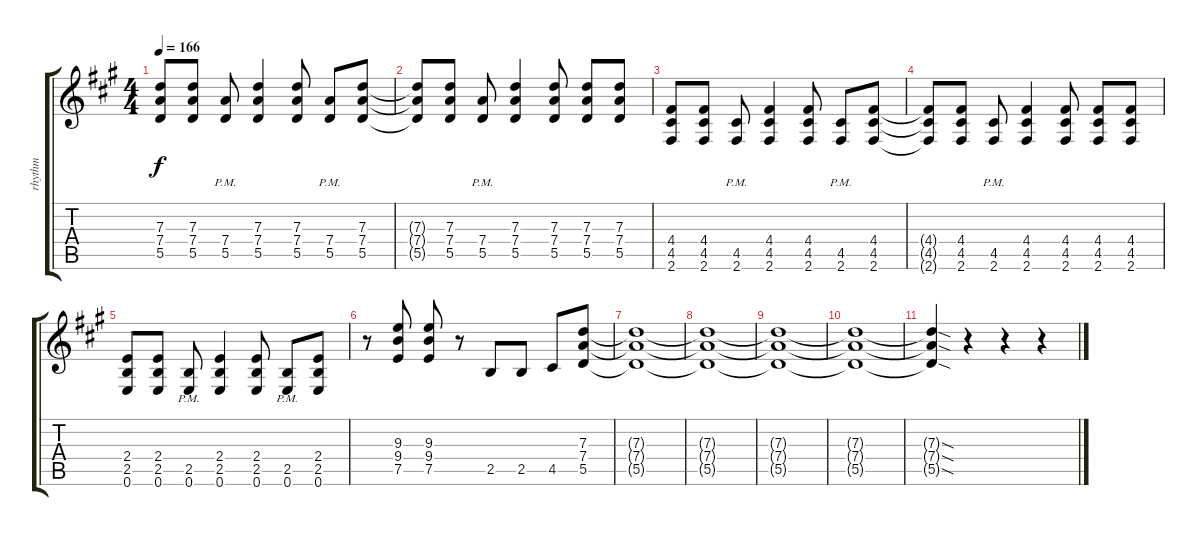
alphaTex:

\track ("rhythm" "rhythm") {instrument distortionguitar}
\staff {score tabs}
\tuning (E4 B3 G3 D3 A2 E2) {hide}
\ts (4 4)
\tempo 166
\clef g2
\ks a
(7.3 7.4 5.5).8{dy f} (7.3 7.4 5.5).8 (7.4{pm} 5.5{pm}).8 (7.3 7.4 5.5).4 (7.3 7.4 5.5).8 (7.4{pm} 5.5{pm}).8 (7.3 7.4 5.5).8 |
(7.3{t} 7.4{t} 5.5{t}).8 (7.3 7.4 5.5).8 (7.4{pm} 5.5{pm}).8 (7.3 7.4 5.5).4 (7.3 7.4 5.5).8 (7.3 7.4 5.5).8 (7.3 7.4 5.5).8 |
(4.4 4.5 2.6).8 (4.4 4.5 2.6).8 (4.5{pm} 2.6{pm}).8 (4.4 4.5 2.6).4 (4.4 4.5 2.6).8 (4.5{pm} 2.6{pm}).8 (4.4 4.5 2.6).8 |
(4.4{t} 4.5{t} 2.6{t}).8 (4.4 4.5 2.6).8 (4.5{pm} 2.6{pm}).8 (4.4 4.5 2.6).4 (4.4 4.5 2.6).8 (4.4 4.5 2.6).8 (4.4 4.5 2.6).8 |
(2.4 2.5 0.6).8 (2.4 2.5 0.6).8 (2.5{pm} 0.6{pm}).8 (2.4 2.5 0.6).4 (2.4 2.5 0.6).8 (2.5{pm} 0.6{pm}).8 (2.4 2.5 0.6).8 |
r.8 (9.3 9.4 7.5).8 (9.3 9.4 7.5).8 r.8 2.5.8 2.5.8 4.5.8 (7.3 7.4 5.5).8 |
(7.3{t} 7.4{t} 5.5{t}).1 |
(7.3{t} 7.4{t} 5.5{t}).1 |
(7.3{t} 7.4{t} 5.5{t}).1 |
(7.3{t} 7.4{t} 5.5{t}).1 |
(7.3{sod t} 7.4{sod t} 5.5{sod t}).4 r.4 r.4 r.4
